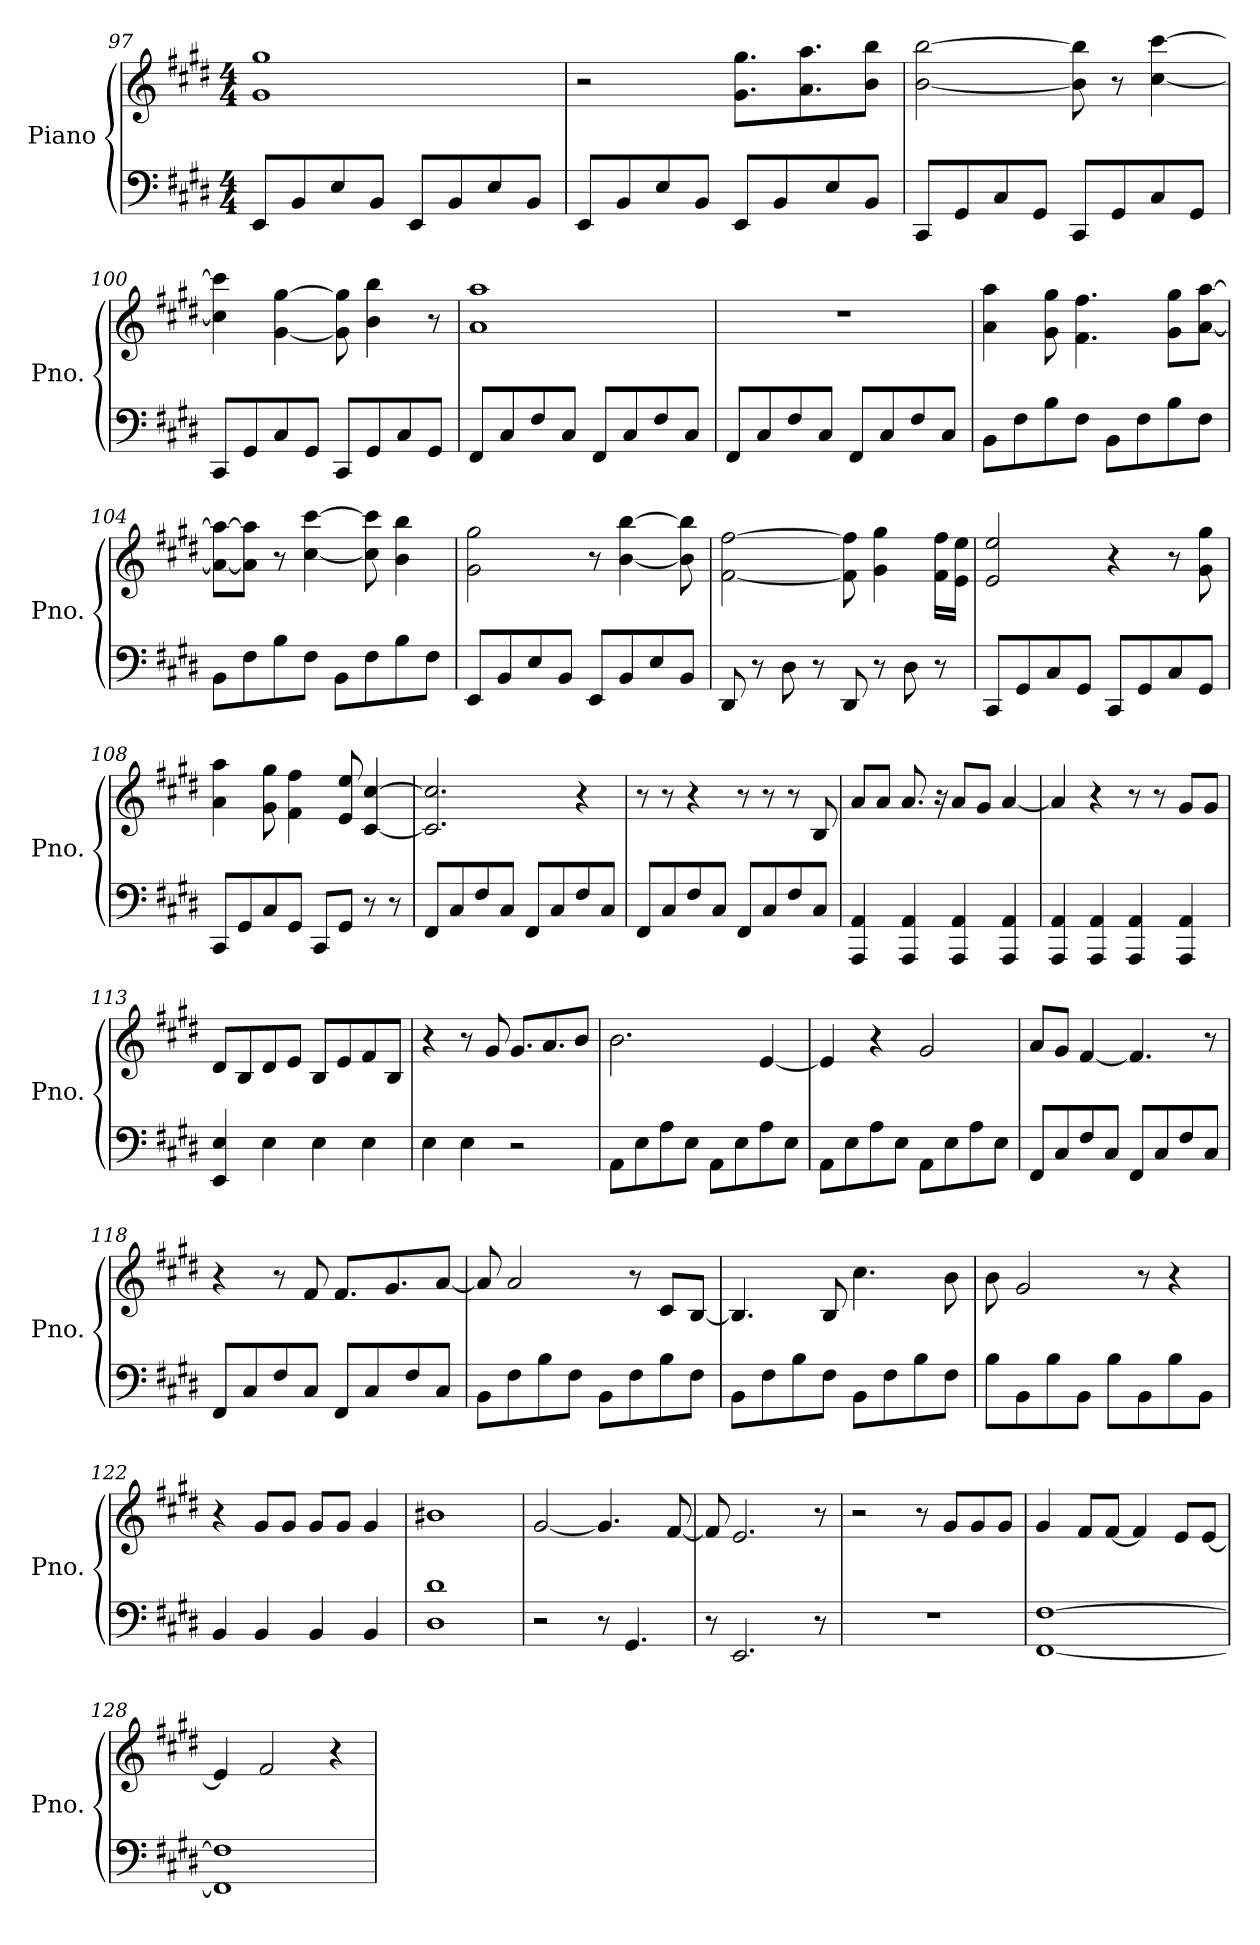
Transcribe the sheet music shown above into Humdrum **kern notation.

**kern	**kern
*part1	*part1
*staff2	*staff1
*I"Piano	*
*I'Pno.	*
*clefF4	*clefG2
*k[f#c#g#d#]	*k[f#c#g#d#]
*M4/4	*M4/4
=97	=97
8EE/L	1g# 1gg#
8BB/	.
8E/	.
8BB/J	.
8EE/L	.
8BB/	.
8E/	.
8BB/J	.
!!LO:LB:g=z
=98	=98
8EE/L	2r
8BB/	.
8E/	.
8BB/J	.
8EE/L	8.g#\ 8.gg#\L
8BB/	.
.	8.a\ 8.aa\
8E/	.
8BB/J	8b\ 8bb\J
=99	=99
8CC#/L	[2b\ [2bb\
8GG#/	.
8C#/	.
8GG#/J	.
8CC#/L	8b\] 8bb\]
8GG#/	8r
8C#/	[4cc#\ [4ccc#\
8GG#/J	.
=100	=100
8CC#/L	4cc#\] 4ccc#\]
8GG#/	.
8C#/	[4g#\ [4gg#\
8GG#/J	.
8CC#/L	8g#\] 8gg#\]
8GG#/	4b\ 4bb\
8C#/	.
8GG#/J	8r
=101	=101
8FF#/L	1a 1aa
8C#/	.
8F#/	.
8C#/J	.
8FF#/L	.
8C#/	.
8F#/	.
8C#/J	.
=102	=102
8FF#/L	1r
8C#/	.
8F#/	.
8C#/J	.
8FF#/L	.
8C#/	.
8F#/	.
8C#/J	.
!!LO:LB:g=z
=103	=103
8BB\L	4a\ 4aa\
8F#\	.
8B\	8g#\ 8gg#\
8F#\J	4.f#\ 4.ff#\
8BB\L	.
8F#\	.
8B\	8g#\ 8gg#\L
8F#\J	[8a\ [8aa\J
=104	=104
8BB\L	8a\_ 8aa\_L
8F#\	8a\] 8aa\]J
8B\	8r
8F#\J	[4cc#\ [4ccc#\
8BB\L	.
8F#\	8cc#\] 8ccc#\]
8B\	4b\ 4bb\
8F#\J	.
=105	=105
8EE/L	2g#\ 2gg#\
8BB/	.
8E/	.
8BB/J	.
8EE/L	8r
8BB/	[4b\ [4bb\
8E/	.
8BB/J	8b\] 8bb\]
=106	=106
8DD#/	[2f#\ [2ff#\
8r	.
8D#\	.
8r	.
8DD#/	8f#\] 8ff#\]
8r	4g#\ 4gg#\
8D#\	.
8r	16f#\ 16ff#\LL
.	16e\ 16ee\JJ
=107	=107
8CC#/L	2e/ 2ee/
8GG#/	.
8C#/	.
8GG#/J	.
8CC#/L	4r
8GG#/	.
8C#/	8r
8GG#/J	8g#\ 8gg#\
!!LO:LB:g=z
=108	=108
8CC#/L	4a\ 4aa\
8GG#/	.
8C#/	8g#\ 8gg#\
8GG#/J	4f#\ 4ff#\
8CC#/L	.
8GG#/J	8e/ 8ee/
8r	[4c#/ [4cc#/
8r	.
=109	=109
8FF#/L	2.c#/] 2.cc#/]
8C#/	.
8F#/	.
8C#/J	.
8FF#/L	.
8C#/	.
8F#/	4r
8C#/J	.
=110	=110
8FF#/L	8r
8C#/	8r
8F#/	4r
8C#/J	.
8FF#/L	8r
8C#/	8r
8F#/	8r
8C#/J	8B/
=111	=111
4AAA/ 4AA/	8a/L
.	8a/J
4AAA/ 4AA/	8.a/
.	16r
4AAA/ 4AA/	8a/L
.	8g#/J
4AAA/ 4AA/	[4a/
=112	=112
4AAA/ 4AA/	4a/]
4AAA/ 4AA/	4r
4AAA/ 4AA/	8r
.	8r
4AAA/ 4AA/	8g#/L
.	8g#/J
!!LO:LB:g=z
=113	=113
4EE/ 4E/	8d#/L
.	8B/
4E\	8d#/
.	8e/J
4E\	8B/L
.	8e/
4E\	8f#/
.	8B/J
=114	=114
4E\	4r
4E\	8r
.	8g#/
2r	8.g#/L
.	8.a/
.	8b/J
=115	=115
8AA\L	2.b\
8E\	.
8A\	.
8E\J	.
8AA\L	.
8E\	.
8A\	[4e/
8E\J	.
=116	=116
8AA\L	4e/]
8E\	.
8A\	4r
8E\J	.
8AA\L	2g#/
8E\	.
8A\	.
8E\J	.
=117	=117
8FF#/L	8a/L
8C#/	8g#/J
8F#/	[4f#/
8C#/J	.
8FF#/L	4.f#/]
8C#/	.
8F#/	.
8C#/J	8r
!!LO:PB:g=z
=118	=118
8FF#/L	4r
8C#/	.
8F#/	8r
8C#/J	8f#/
8FF#/L	8.f#/L
8C#/	.
.	8.g#/
8F#/	.
8C#/J	[8a/J
=119	=119
8BB\L	8a/]
8F#\	2a/
8B\	.
8F#\J	.
8BB\L	.
8F#\	8r
8B\	8c#/L
8F#\J	[8B/J
=120	=120
8BB\L	4.B/]
8F#\	.
8B\	.
8F#\J	8B/
8BB\L	4.cc#\
8F#\	.
8B\	.
8F#\J	8b\
=121	=121
8B\L	8b\
8BB\	2g#/
8B\	.
8BB\J	.
8B\L	.
8BB\	8r
8B\	4r
8BB\J	.
=122	=122
4BB/	4r
4BB/	8g#/L
.	8g#/J
4BB/	8g#/L
.	8g#/J
4BB/	4g#/
=123	=123
1D# 1d#	1b#X
!!LO:LB:g=z
=124	=124
2r	[2g#/
8r	4.g#/]
4.GG#/	.
.	[8f#/
=125	=125
8r	8f#/]
2.EE/	2.e/
8r	8r
=126	=126
1r	2r
.	8r
.	8g#/L
.	8g#/
.	8g#/J
=127	=127
[1FF# [1F#	4g#/
.	8f#/L
.	[8f#/J
.	4f#/]
.	8e/L
.	[8e/J
=128	=128
1FF#] 1F#]	4e/]
.	2f#/
.	4r
=	=
*-	*-
